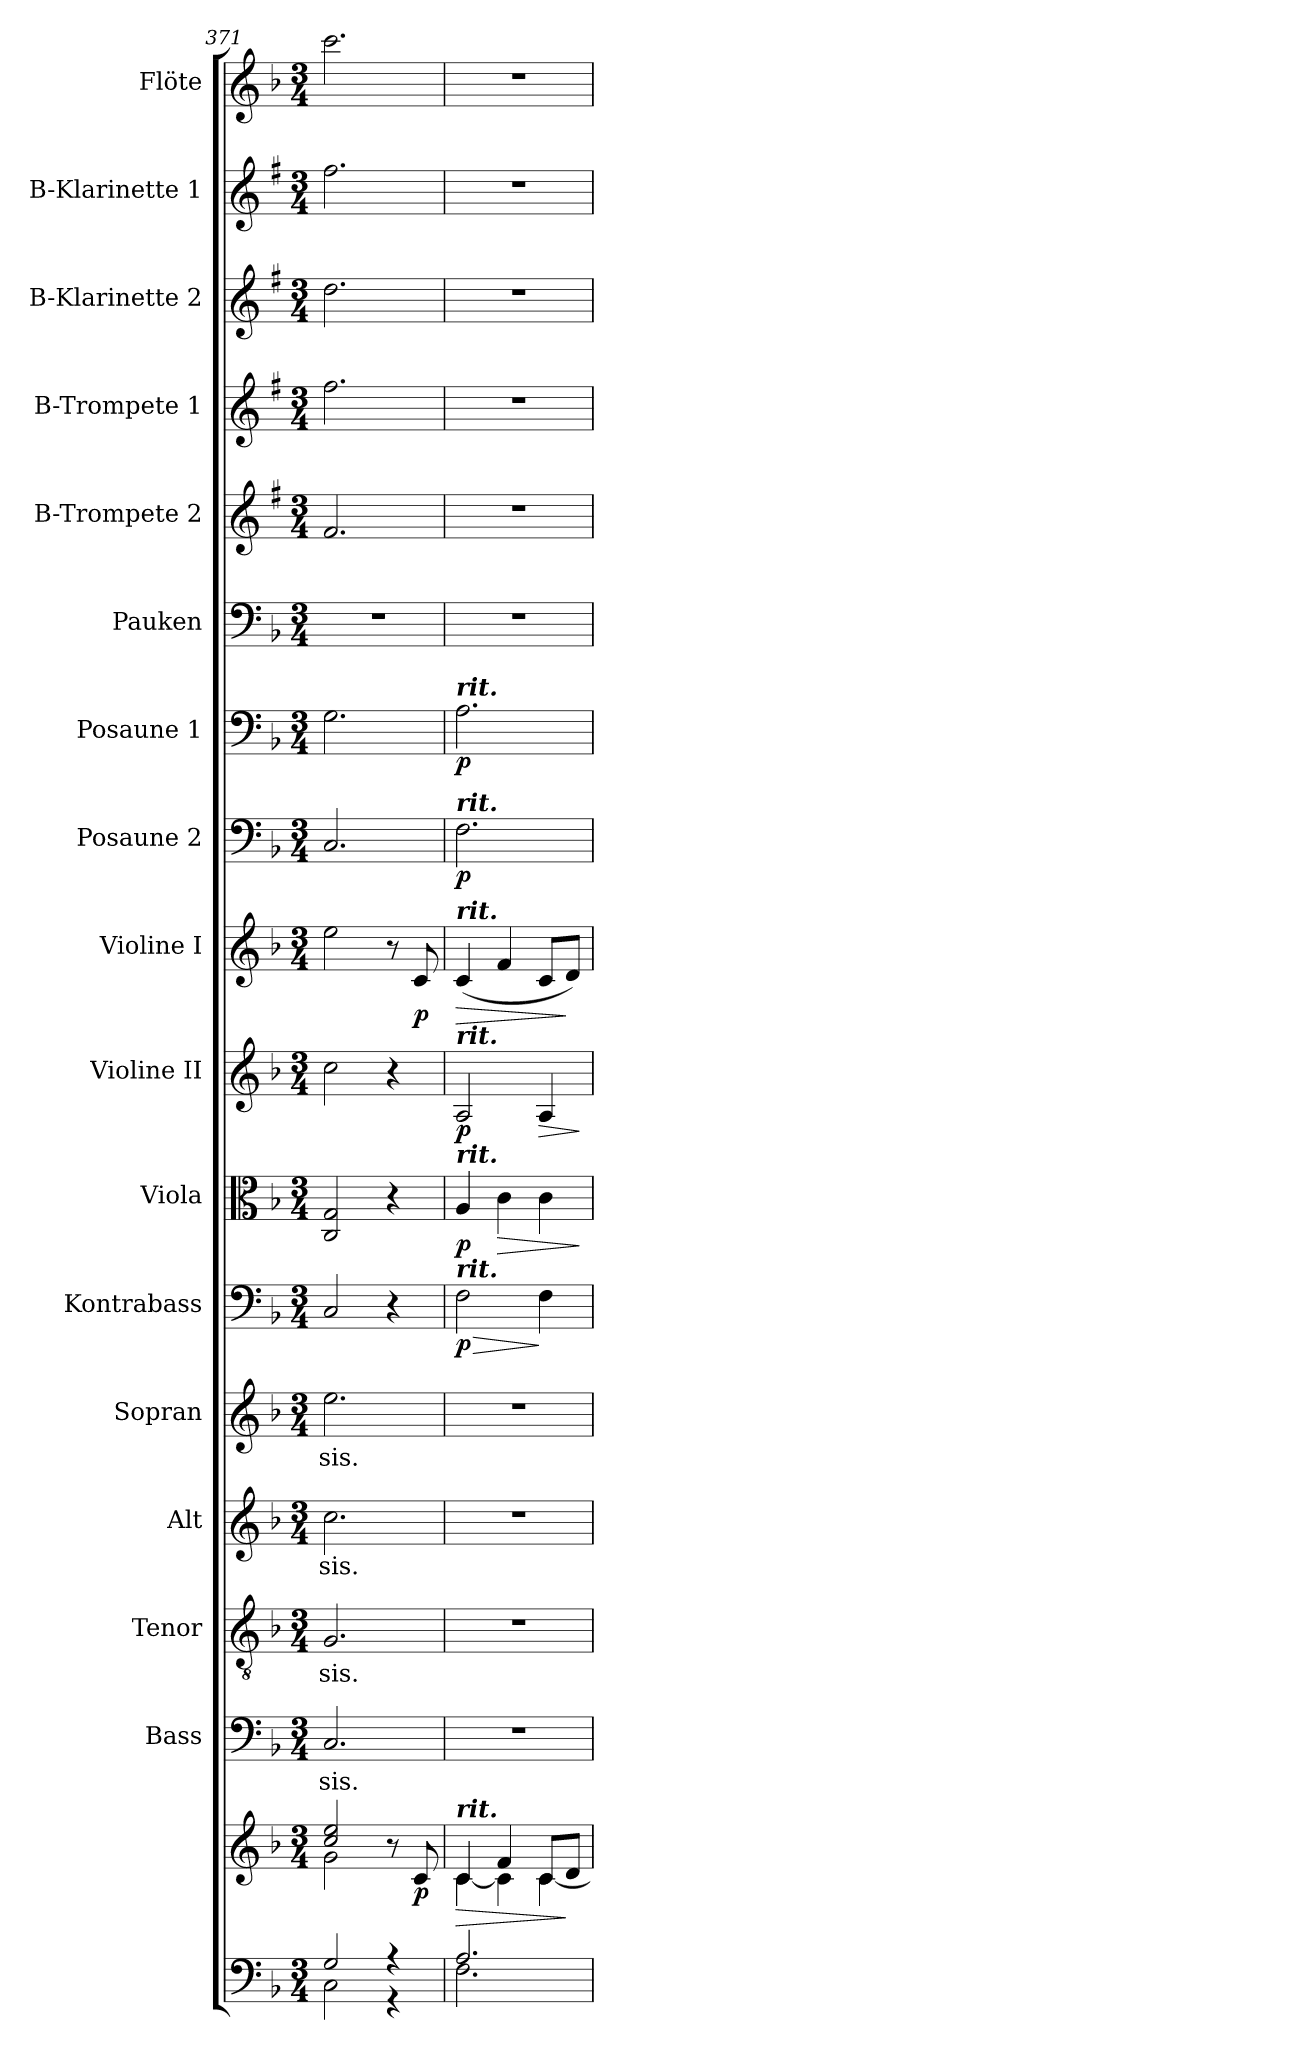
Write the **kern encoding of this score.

**kern	**kern	**dynam	**kern	**text	**kern	**text	**kern	**text	**kern	**text	**kern	**dynam	**kern	**dynam	**kern	**dynam	**kern	**dynam	**kern	**dynam	**kern	**dynam	**kern	**kern	**kern	**kern	**kern	**kern
*part17	*part17	*part17	*part16	*part16	*part15	*part15	*part14	*part14	*part13	*part13	*part12	*part12	*part11	*part11	*part10	*part10	*part9	*part9	*part8	*part8	*part7	*part7	*part6	*part5	*part4	*part3	*part2	*part1
*staff18	*staff17	*staff17/18	*staff16	*staff16	*staff15	*staff15	*staff14	*staff14	*staff13	*staff13	*staff12	*staff12	*staff11	*staff11	*staff10	*staff10	*staff9	*staff9	*staff8	*staff8	*staff7	*staff7	*staff6	*staff5	*staff4	*staff3	*staff2	*staff1
*	*	*	*I"Bass	*	*I"Tenor	*	*I"Alt	*	*I"Sopran	*	*I"Kontrabass	*	*I"Viola	*	*I"Violine II	*	*I"Violine I	*	*I"Posaune 2	*	*I"Posaune 1	*	*I"Pauken	*I"B-Trompete 2	*I"B-Trompete 1	*I"B-Klarinette 2	*I"B-Klarinette 1	*I"Flöte
*	*	*	*I'B.	*	*I'T.	*	*I'A.	*	*I'S.	*	*I'Kb.	*	*I'Vla.	*	*I'Vl. II	*	*I'Vl. I	*	*I'Pos. 2	*	*I'Pos. 1	*	*I'Pk.	*I'B Trp. 2	*I'B Trp. 1	*I'B Kl. 2	*I'B Kl. 1	*I'Fl.
*clefF4	*clefG2	*	*clefF4	*	*clefGv2	*	*clefG2	*	*clefG2	*	*clefF4	*	*clefC3	*	*clefG2	*	*clefG2	*	*clefF4	*	*clefF4	*	*clefF4	*clefG2	*clefG2	*clefG2	*clefG2	*clefG2
*	*	*	*	*	*	*	*	*	*	*	*ITrd7c12	*	*	*	*	*	*	*	*	*	*	*	*	*ITrd1c2	*ITrd1c2	*ITrd1c2	*ITrd1c2	*
*k[b-]	*k[b-]	*	*k[b-]	*	*k[b-]	*	*k[b-]	*	*k[b-]	*	*k[b-]	*	*k[b-]	*	*k[b-]	*	*k[b-]	*	*k[b-]	*	*k[b-]	*	*k[b-]	*k[b-]	*k[b-]	*k[b-]	*k[b-]	*k[b-]
*F:	*F:	*	*F:	*	*F:	*	*F:	*	*F:	*	*F:	*	*F:	*	*F:	*	*F:	*	*F:	*	*F:	*	*F:	*F:	*F:	*F:	*F:	*F:
*M3/4	*M3/4	*	*M3/4	*	*M3/4	*	*M3/4	*	*M3/4	*	*M3/4	*	*M3/4	*	*M3/4	*	*M3/4	*	*M3/4	*	*M3/4	*	*M3/4	*M3/4	*M3/4	*M3/4	*M3/4	*M3/4
=371	=371	=371	=371	=371	=371	=371	=371	=371	=371	=371	=371	=371	=371	=371	=371	=371	=371	=371	=371	=371	=371	=371	=371	=371	=371	=371	=371	=371
*^	*^	*	*	*	*	*	*	*	*	*	*	*	*	*	*	*	*	*	*	*	*	*	*	*	*	*	*	*
!	!	!	!	!	!	!LO:LY:b	!	!LO:LY:b	!	!LO:LY:b	!	!LO:LY:b	!	!	!	!	!	!	!	!	!	!	!	!	!	!	!	!	!	!
2G/	2C\	2cc/ 2ee/	2g\	.	2.C/	-sis.	2.G/	-sis.	2.cc\	-sis.	2.ee\	-sis.	2CC/	.	2C/ 2G/	.	2cc\	.	2ee\	.	2.C/	.	2.G\	.	2.r	2.e/	2.ee\	2.cc\	2.ee\	2.ccc\
4r	4r	8r	4ryy	.	.	.	.	.	.	.	.	.	4r	.	4r	.	4r	.	8r	.	.	.	.	.	.	.	.	.	.	.
!	!	!	!	!LO:DY:b	!	!	!	!	!	!	!	!	!	!	!	!	!	!	!	!LO:DY:b	!	!	!	!	!	!	!	!	!	!
.	.	8c/	.	p	.	.	.	.	.	.	.	.	.	.	.	.	.	.	8c/	p	.	.	.	.	.	.	.	.	.	.
=372	=372	=372	=372	=372	=372	=372	=372	=372	=372	=372	=372	=372	=372	=372	=372	=372	=372	=372	=372	=372	=372	=372	=372	=372	=372	=372	=372	=372	=372	=372
!	!	!	!	!	!	!	!	!	!	!	!	!	!	!	!	!	!	!	!	!	!	!	!LO:TX:a:Bi:t=rit.	!	!	!	!	!	!	!
!	!	!	!	!	!	!	!	!	!	!	!	!	!	!	!	!	!	!	!	!	!LO:TX:a:Bi:t=rit.	!	!	!	!	!	!	!	!	!
!	!	!	!	!	!	!	!	!	!	!	!	!	!	!	!	!	!	!	!LO:TX:a:Bi:t=rit.	!	!	!	!	!	!	!	!	!	!	!
!	!	!	!	!	!	!	!	!	!	!	!	!	!	!	!	!	!LO:TX:a:Bi:t=rit.	!	!	!	!	!	!	!	!	!	!	!	!	!
!	!	!	!	!	!	!	!	!	!	!	!	!	!	!	!LO:TX:a:Bi:t=rit.	!	!	!	!	!	!	!	!	!	!	!	!	!	!	!
!	!	!	!	!	!	!	!	!	!	!	!	!	!LO:TX:a:Bi:t=rit.	!	!	!	!	!	!	!	!	!	!	!	!	!	!	!	!	!
!	!	!LO:TX:a:Bi:t=rit.	!	!	!	!	!	!	!	!	!	!	!	!	!	!	!	!	!	!	!	!	!	!	!	!	!	!	!	!
!	!	!	!	!LO:HP:b	!	!	!	!	!	!	!	!	!	!LO:HP:b	!	!	!	!	!	!LO:HP:b	!	!	!	!	!	!	!	!	!	!
!	!	!	!	!	!	!	!	!	!	!	!	!	!	!LO:DY:n=1:b	!	!LO:DY:b	!	!LO:DY:b	!	!	!	!LO:DY:b	!	!LO:DY:b	!	!	!	!	!	!
2.A/	2.F\	4c/	[<4c\	>	2.r	.	2.r	.	2.r	.	2.r	.	2FF\	> p	4A/	p	2A/	p	(<4c/	>	2.F\	p	2.A\	p	2.r	2.r	2.r	2.r	2.r	2.r
!	!	!	!	!	!	!	!	!	!	!	!	!	!	!	!	!LO:HP:b	!	!	!	!	!	!	!	!	!	!	!	!	!	!
.	.	4f/	4c\]	.	.	.	.	.	.	.	.	.	.	.	4c\	>	.	.	4f/	.	.	.	.	.	.	.	.	.	.	.
!	!	!	!	!	!	!	!	!	!	!	!	!	!	!	!	!	!	!LO:HP:b	!	!	!	!	!	!	!	!	!	!	!	!
.	.	8c/L	[<4c\	.	.	.	.	.	.	.	.	.	4FF\	]	4c\	.	4A/	>	8c/L	.	.	.	.	.	.	.	.	.	.	.
.	.	8d/J	.	]	.	.	.	.	.	.	.	.	.	.	.	.	.	.	8d/J)	]	.	.	.	.	.	.	.	.	.	.
*v	*v	*	*	*	*	*	*	*	*	*	*	*	*	*	*	*	*	*	*	*	*	*	*	*	*	*	*	*	*	*
*	*v	*v	*	*	*	*	*	*	*	*	*	*	*	*	*	*	*	*	*	*	*	*	*	*	*	*	*	*	*
.	.	.	.	.	.	.	.	.	.	.	.	.	.	]	.	]	.	.	.	.	.	.	.	.	.	.	.	.
=	=	=	=	=	=	=	=	=	=	=	=	=	=	=	=	=	=	=	=	=	=	=	=	=	=	=	=	=
*-	*-	*-	*-	*-	*-	*-	*-	*-	*-	*-	*-	*-	*-	*-	*-	*-	*-	*-	*-	*-	*-	*-	*-	*-	*-	*-	*-	*-
